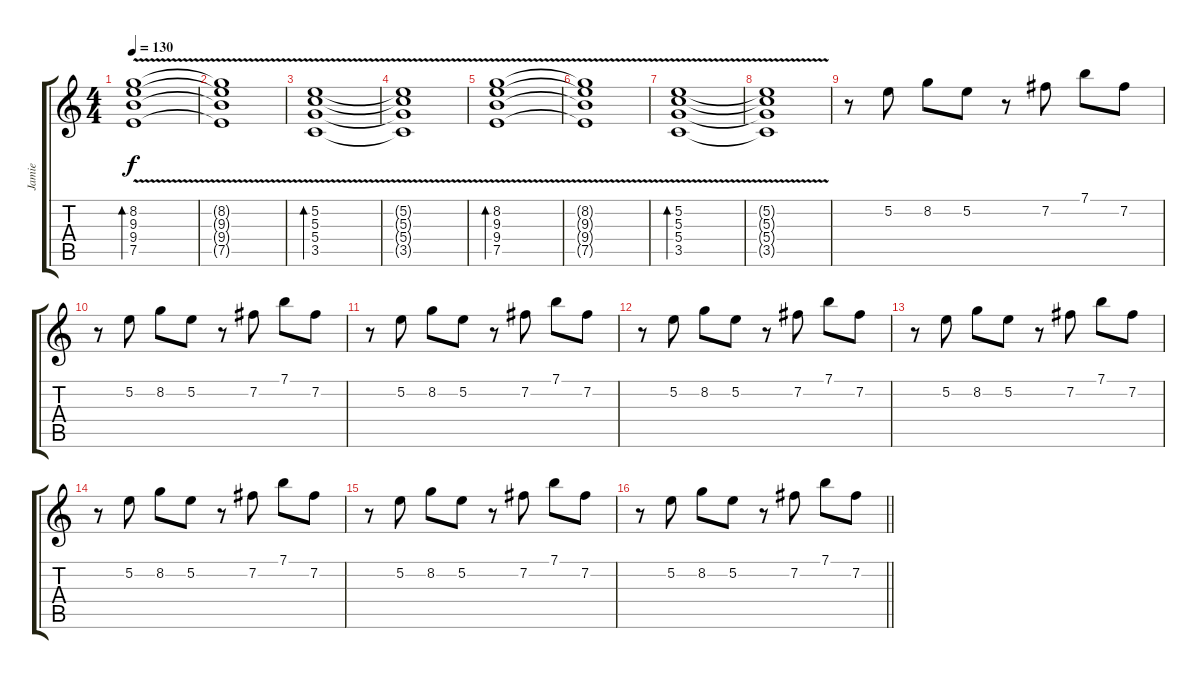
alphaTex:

\track ("Jamie" "Jamie") {instrument distortionguitar}
\staff {score tabs}
\tuning (E4 B3 G3 D3 A2 E2) {hide}
\ts (4 4)
\tempo 130
\clef g2
\ks c
(8.2 9.3 9.4 7.5{v}).1{bd 480 dy f volume 10} |
(8.2{t} 9.3{t} 9.4{t} 7.5{t}).1{volume 7} |
(5.2 5.3 5.4 3.5{v}).1{bd 480 volume 10} |
(5.2{t} 5.3{t} 5.4{t} 3.5{t}).1{volume 7} |
(8.2 9.3 9.4 7.5{v}).1{bd 480 volume 10} |
(8.2{t} 9.3{t} 9.4{t} 7.5{t}).1{volume 7} |
(5.2 5.3 5.4 3.5{v}).1{bd 480 volume 10} |
(5.2{t} 5.3{t} 5.4{t} 3.5{t}).1{volume 7} |
r.8{instrument electricguitarclean} 5.2.8 8.2.8 5.2.8 r.8 7.2.8 7.1.8 7.2.8 |
r.8 5.2.8 8.2.8 5.2.8 r.8 7.2.8 7.1.8 7.2.8 |
r.8 5.2.8 8.2.8 5.2.8 r.8 7.2.8 7.1.8 7.2.8 |
r.8 5.2.8 8.2.8 5.2.8 r.8 7.2.8 7.1.8 7.2.8 |
r.8 5.2.8 8.2.8 5.2.8 r.8 7.2.8 7.1.8 7.2.8 |
r.8 5.2.8 8.2.8 5.2.8 r.8 7.2.8 7.1.8 7.2.8 |
r.8 5.2.8 8.2.8 5.2.8 r.8 7.2.8 7.1.8 7.2.8 |
\barLineRight lightlight
r.8 5.2.8 8.2.8 5.2.8 r.8 7.2.8 7.1.8 7.2.8
